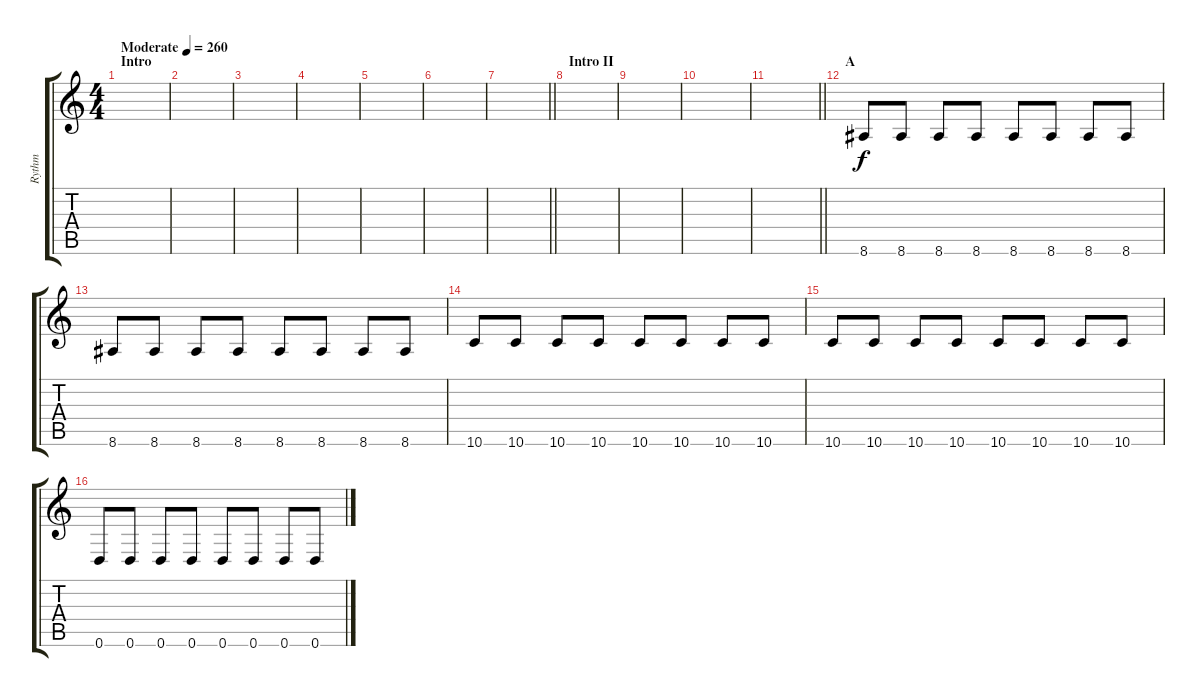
\track ("Rythm" "Rythm") {instrument distortionguitar}
\staff {score tabs}
\tuning (D4 A3 F3 C3 G2 D2) {hide}
\ts (4 4)
\section ("" "Intro")
\tempo (260 "Moderate")
\clef g2
\ks c
|
|
|
|
|
|
\barLineRight lightlight
|
\section ("" "Intro II")
|
|
|
\barLineRight lightlight
|
\section ("" "A")
8.6.8{instrument electricbasspick} 8.6.8 8.6.8 8.6.8 8.6.8 8.6.8 8.6.8 8.6.8 |
8.6.8 8.6.8 8.6.8 8.6.8 8.6.8 8.6.8 8.6.8 8.6.8 |
10.6.8 10.6.8 10.6.8 10.6.8 10.6.8 10.6.8 10.6.8 10.6.8 |
10.6.8 10.6.8 10.6.8 10.6.8 10.6.8 10.6.8 10.6.8 10.6.8 |
0.6.8 0.6.8 0.6.8 0.6.8 0.6.8 0.6.8 0.6.8 0.6.8
